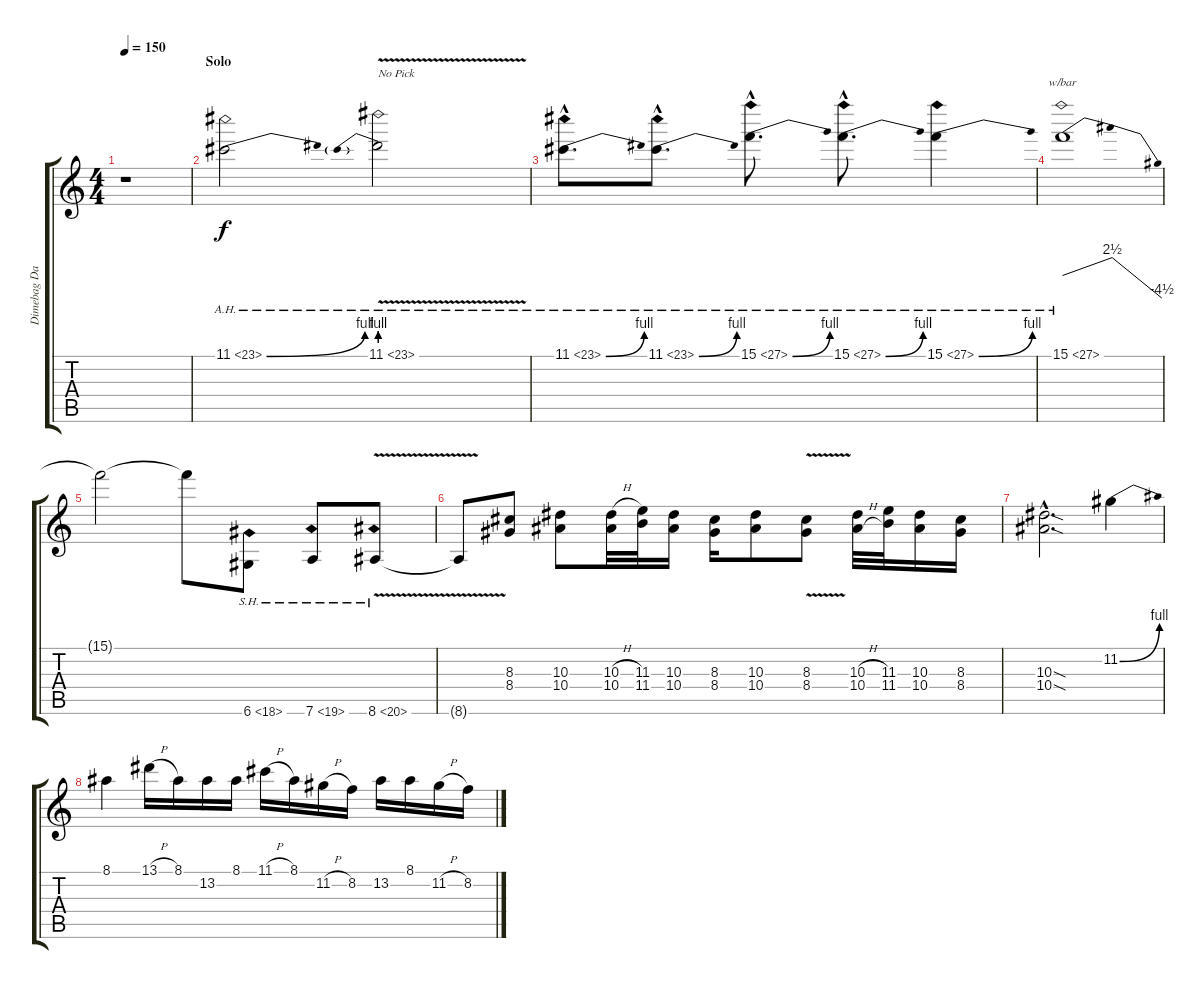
\track ("Dimebag Darrell # Solo" "Dimebag Da") {instrument distortionguitar}
\staff {score tabs}
\tuning (D4 A3 F3 C3 G2 D2) {hide}
\ts (4 4)
\tempo 150
\clef g2
\ks c
r.1{dy f} |
\section ("" "Solo")
11.1{be (bend 0 0 60 4) ah 12}.2 11.1{be (prebend 0 4 60 4) ah 12 v}.2{txt "No Pick"} |
11.1{be (bend 0 0 60 4) ah 12 hac}.8{d} 11.1{be (bend 0 0 60 4) ah 12 hac}.8{d} 15.1{be (bend 0 0 60 4) ah 12 hac}.8{d} 15.1{be (bend 0 0 60 4) ah 12 hac}.8{d} 15.1{be (bend 0 0 60 4) ah 12}.4 |
15.1{ah 12}.1{tbe (dip default 0 0 30 10 60 -18)} |
15.1{t}.2 15.1{t}.8 6.6{sh 12}.8 7.6{sh 12}.8 8.6{sh 12 v}.8 |
8.6{t}.8 (8.3 8.4).8 (10.3 10.4).8 (10.3{h} 10.4).32 (11.3 11.4).32 (10.3 10.4).16 (8.3 8.4).16 (10.3 10.4).8 (8.3{v} 8.4{v}).8 (10.3{h} 10.4{h}).32 (11.3 11.4).32 (10.3 10.4).16 (8.3 8.4).16 |
(10.3{sod hac} 10.4{sod hac}).2{d} 11.2{be (bend 0 0 60 4)}.4 |
8.1.4 13.1{h}.16 8.1.16 13.2.16 8.1.16 11.1{h}.16 8.1.16 11.2{h}.16 8.2.16 13.2.16 8.1.16 11.2{h}.16 8.2.16
